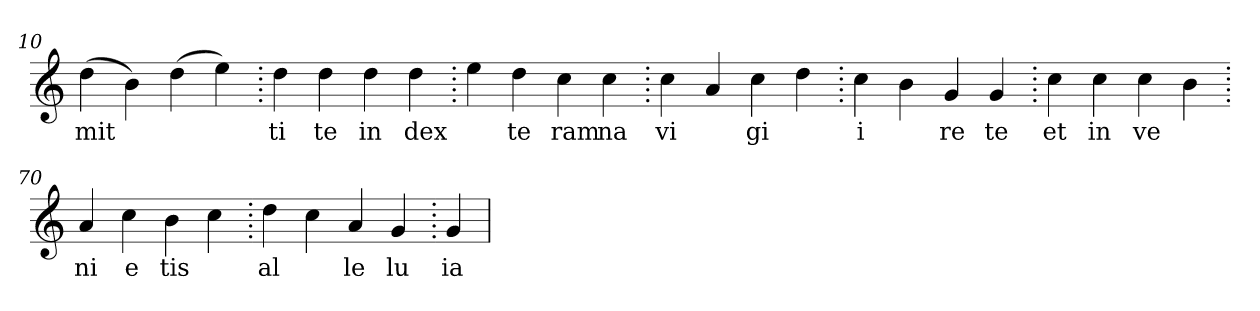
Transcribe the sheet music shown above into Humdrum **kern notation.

**kern	**text
*part1	*part1
*staff1	*staff1
*clefG2	*
=10.	=10.
(>4dd	mit
4b)	.
(>4dd	.
4ee)	.
=20.	=20.
4dd	ti
4dd	te
4dd	in
4dd	dex
=30.	=30.
4ee	.
4dd	te
4cc	ram
4cc	na
=40.	=40.
4cc	vi
4a	.
4cc	gi
4dd	.
=50.	=50.
4cc	i
4b	.
4g	re
4g	te
=60.	=60.
4cc	et
4cc	in
4cc	ve
4b	.
=70.	=70.
4a	ni
4cc	e
4b	tis
4cc	.
=80.	=80.
4dd	al
4cc	.
4a	le
4g	lu
=90.	=90.
4g	ia
=	=
*-	*-
